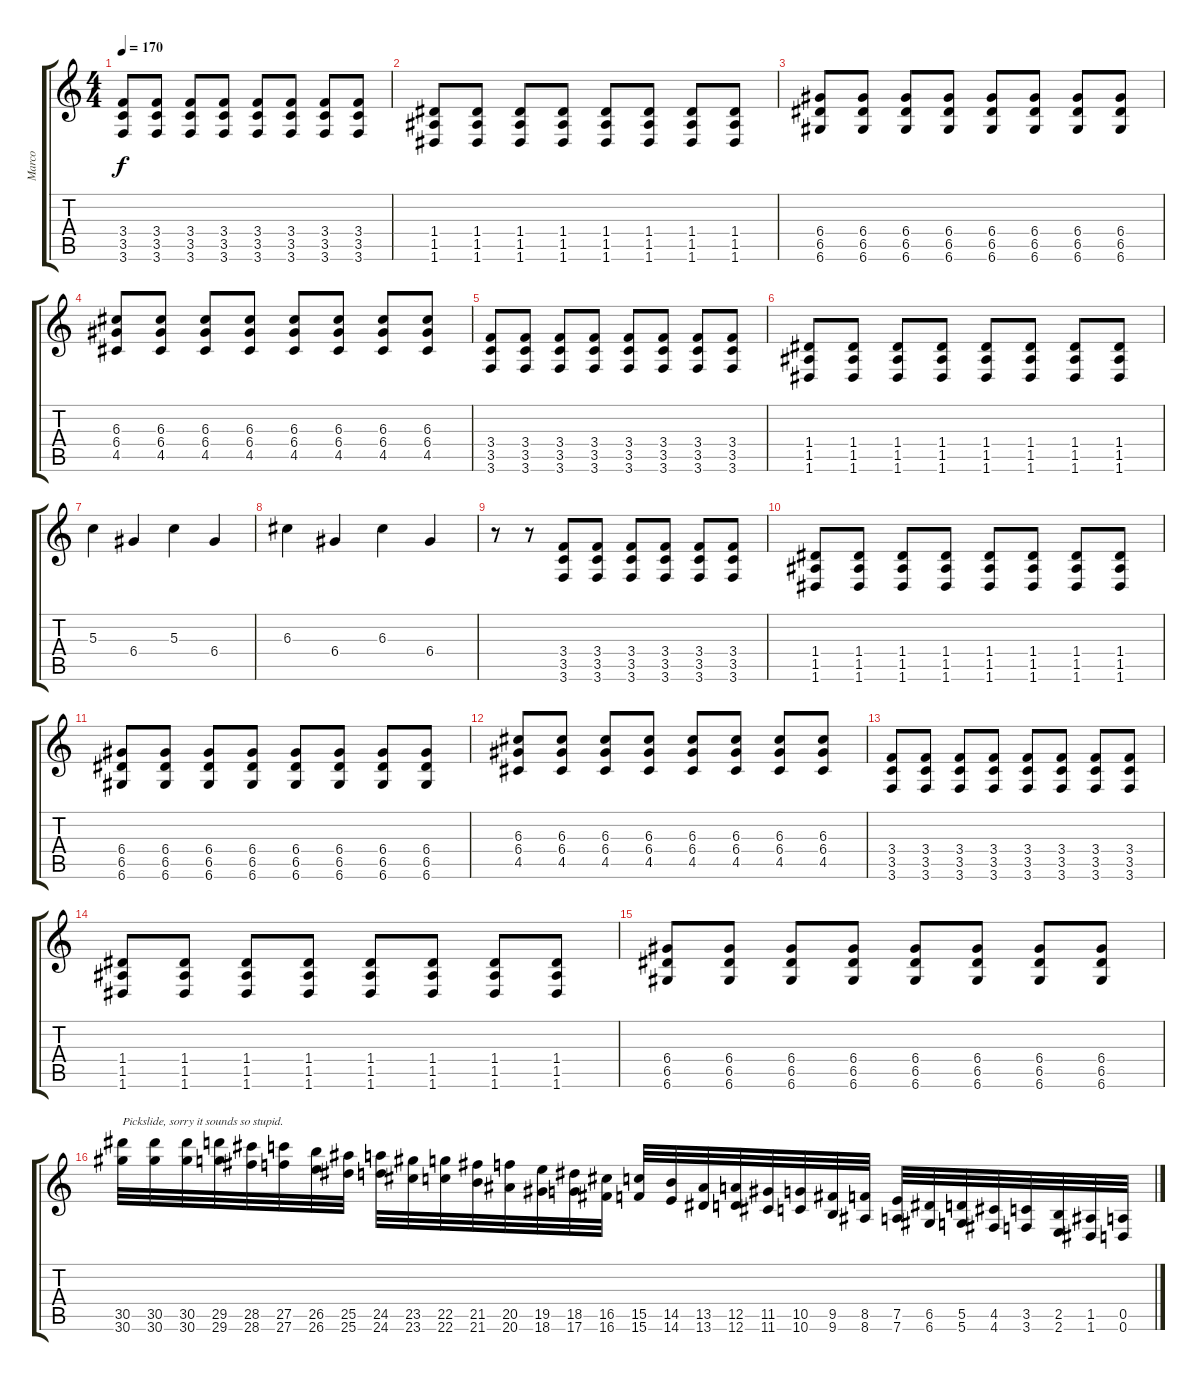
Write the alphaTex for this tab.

\track ("Marco" "Marco") {instrument electricguitarmuted}
\staff {score tabs}
\tuning (E4 B3 G3 D3 A2 D2) {hide}
\ts (4 4)
\tempo 170
\clef g2
\ks c
(3.4 3.5 3.6).8{dy f instrument distortionguitar} (3.4 3.5 3.6).8 (3.4 3.5 3.6).8 (3.4 3.5 3.6).8 (3.4 3.5 3.6).8 (3.4 3.5 3.6).8 (3.4 3.5 3.6).8 (3.4 3.5 3.6).8 |
(1.4 1.5 1.6).8 (1.4 1.5 1.6).8 (1.4 1.5 1.6).8 (1.4 1.5 1.6).8 (1.4 1.5 1.6).8 (1.4 1.5 1.6).8 (1.4 1.5 1.6).8 (1.4 1.5 1.6).8 |
(6.4 6.5 6.6).8 (6.4 6.5 6.6).8 (6.4 6.5 6.6).8 (6.4 6.5 6.6).8 (6.4 6.5 6.6).8 (6.4 6.5 6.6).8 (6.4 6.5 6.6).8 (6.4 6.5 6.6).8 |
(6.3 6.4 4.5).8 (6.3 6.4 4.5).8 (6.3 6.4 4.5).8 (6.3 6.4 4.5).8 (6.3 6.4 4.5).8 (6.3 6.4 4.5).8 (6.3 6.4 4.5).8 (6.3 6.4 4.5).8 |
(3.4 3.5 3.6).8{instrument distortionguitar} (3.4 3.5 3.6).8 (3.4 3.5 3.6).8 (3.4 3.5 3.6).8 (3.4 3.5 3.6).8 (3.4 3.5 3.6).8 (3.4 3.5 3.6).8 (3.4 3.5 3.6).8 |
(1.4 1.5 1.6).8 (1.4 1.5 1.6).8 (1.4 1.5 1.6).8 (1.4 1.5 1.6).8 (1.4 1.5 1.6).8 (1.4 1.5 1.6).8 (1.4 1.5 1.6).8 (1.4 1.5 1.6).8 |
5.3.4{volume 14 instrument electricguitarclean} 6.4.4 5.3.4 6.4.4 |
6.3.4 6.4.4 6.3.4 6.4.4 |
r.8{volume 12 instrument distortionguitar} r.8 (3.4 3.5 3.6).8 (3.4 3.5 3.6).8 (3.4 3.5 3.6).8 (3.4 3.5 3.6).8 (3.4 3.5 3.6).8 (3.4 3.5 3.6).8 |
(1.4 1.5 1.6).8 (1.4 1.5 1.6).8 (1.4 1.5 1.6).8 (1.4 1.5 1.6).8 (1.4 1.5 1.6).8 (1.4 1.5 1.6).8 (1.4 1.5 1.6).8 (1.4 1.5 1.6).8 |
(6.4 6.5 6.6).8 (6.4 6.5 6.6).8 (6.4 6.5 6.6).8 (6.4 6.5 6.6).8 (6.4 6.5 6.6).8 (6.4 6.5 6.6).8 (6.4 6.5 6.6).8 (6.4 6.5 6.6).8 |
(6.3 6.4 4.5).8 (6.3 6.4 4.5).8 (6.3 6.4 4.5).8 (6.3 6.4 4.5).8 (6.3 6.4 4.5).8 (6.3 6.4 4.5).8 (6.3 6.4 4.5).8 (6.3 6.4 4.5).8 |
(3.4 3.5 3.6).8{instrument distortionguitar} (3.4 3.5 3.6).8 (3.4 3.5 3.6).8 (3.4 3.5 3.6).8 (3.4 3.5 3.6).8 (3.4 3.5 3.6).8 (3.4 3.5 3.6).8 (3.4 3.5 3.6).8 |
(1.4 1.5 1.6).8 (1.4 1.5 1.6).8 (1.4 1.5 1.6).8 (1.4 1.5 1.6).8 (1.4 1.5 1.6).8 (1.4 1.5 1.6).8 (1.4 1.5 1.6).8 (1.4 1.5 1.6).8 |
(6.4 6.5 6.6).8 (6.4 6.5 6.6).8 (6.4 6.5 6.6).8 (6.4 6.5 6.6).8 (6.4 6.5 6.6).8 (6.4 6.5 6.6).8 (6.4 6.5 6.6).8 (6.4 6.5 6.6).8 |
(30.5 30.6).32{txt "Pickslide, sorry it sounds so stupid." volume 15} (30.5 30.6).32 (30.5 30.6).32 (29.5 29.6).32 (28.5 28.6).32 (27.5 27.6).32 (26.5 26.6).32 (25.5 25.6).32 (24.5 24.6).32 (23.5 23.6).32 (22.5 22.6).32 (21.5 21.6).32 (20.5 20.6).32 (19.5 18.6).32 (18.5 17.6).32 (16.5 16.6).32 (15.5 15.6).32 (14.5 14.6).32 (13.5 13.6).32 (12.5 12.6).32 (11.5 11.6).32 (10.5 10.6).32 (9.5 9.6).32 (8.5 8.6).32 (7.5 7.6).32 (6.5 6.6).32 (5.5 5.6).32 (4.5 4.6).32 (3.5 3.6).32 (2.5 2.6).32 (1.5 1.6).32 (0.5 0.6).32
